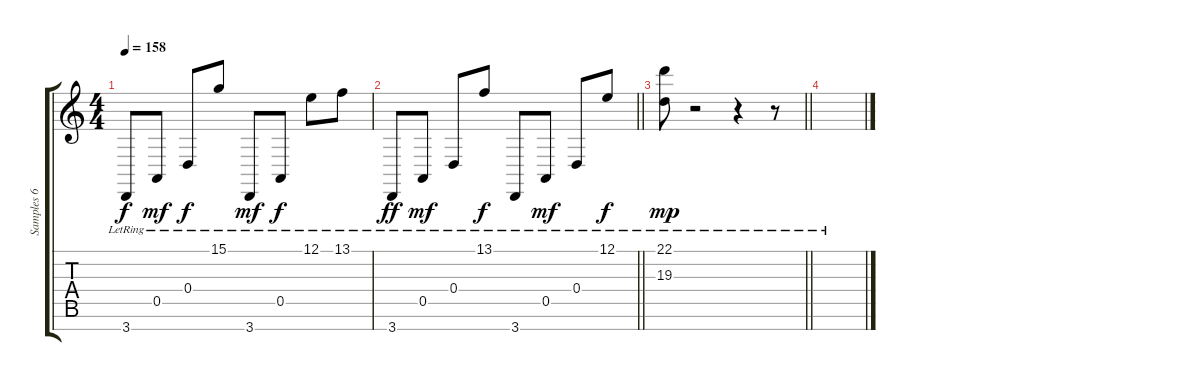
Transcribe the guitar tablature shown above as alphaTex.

\track ("Samples 6" "Samples 6") {instrument electricgrandpiano}
\staff {score tabs}
\tuning (E4 B3 G3 D3 A2 E2 B1) {hide}
\ts (4 4)
\tempo 158
\clef g2
\ks c
3.7{lr}.8{dy f} 0.5{lr}.8{dy mf} 0.4{lr}.8{dy f} 15.1{lr}.8 3.7{lr}.8{dy mf} 0.5{lr}.8{dy f} 12.1{lr}.8 13.1{lr}.8 |
\barLineRight lightlight
3.7{lr}.8{dy ff} 0.5{lr}.8{dy mf} 0.4{lr}.8 13.1{lr}.8{dy f} 3.7{lr}.8 0.5{lr}.8{dy mf} 0.4{lr}.8 12.1{lr}.8{dy f} |
\barLineRight lightlight
(22.1{lr} 19.3{lr}).8{dy mp} r.2 r.4 r.8 |
\section ("" " ")
